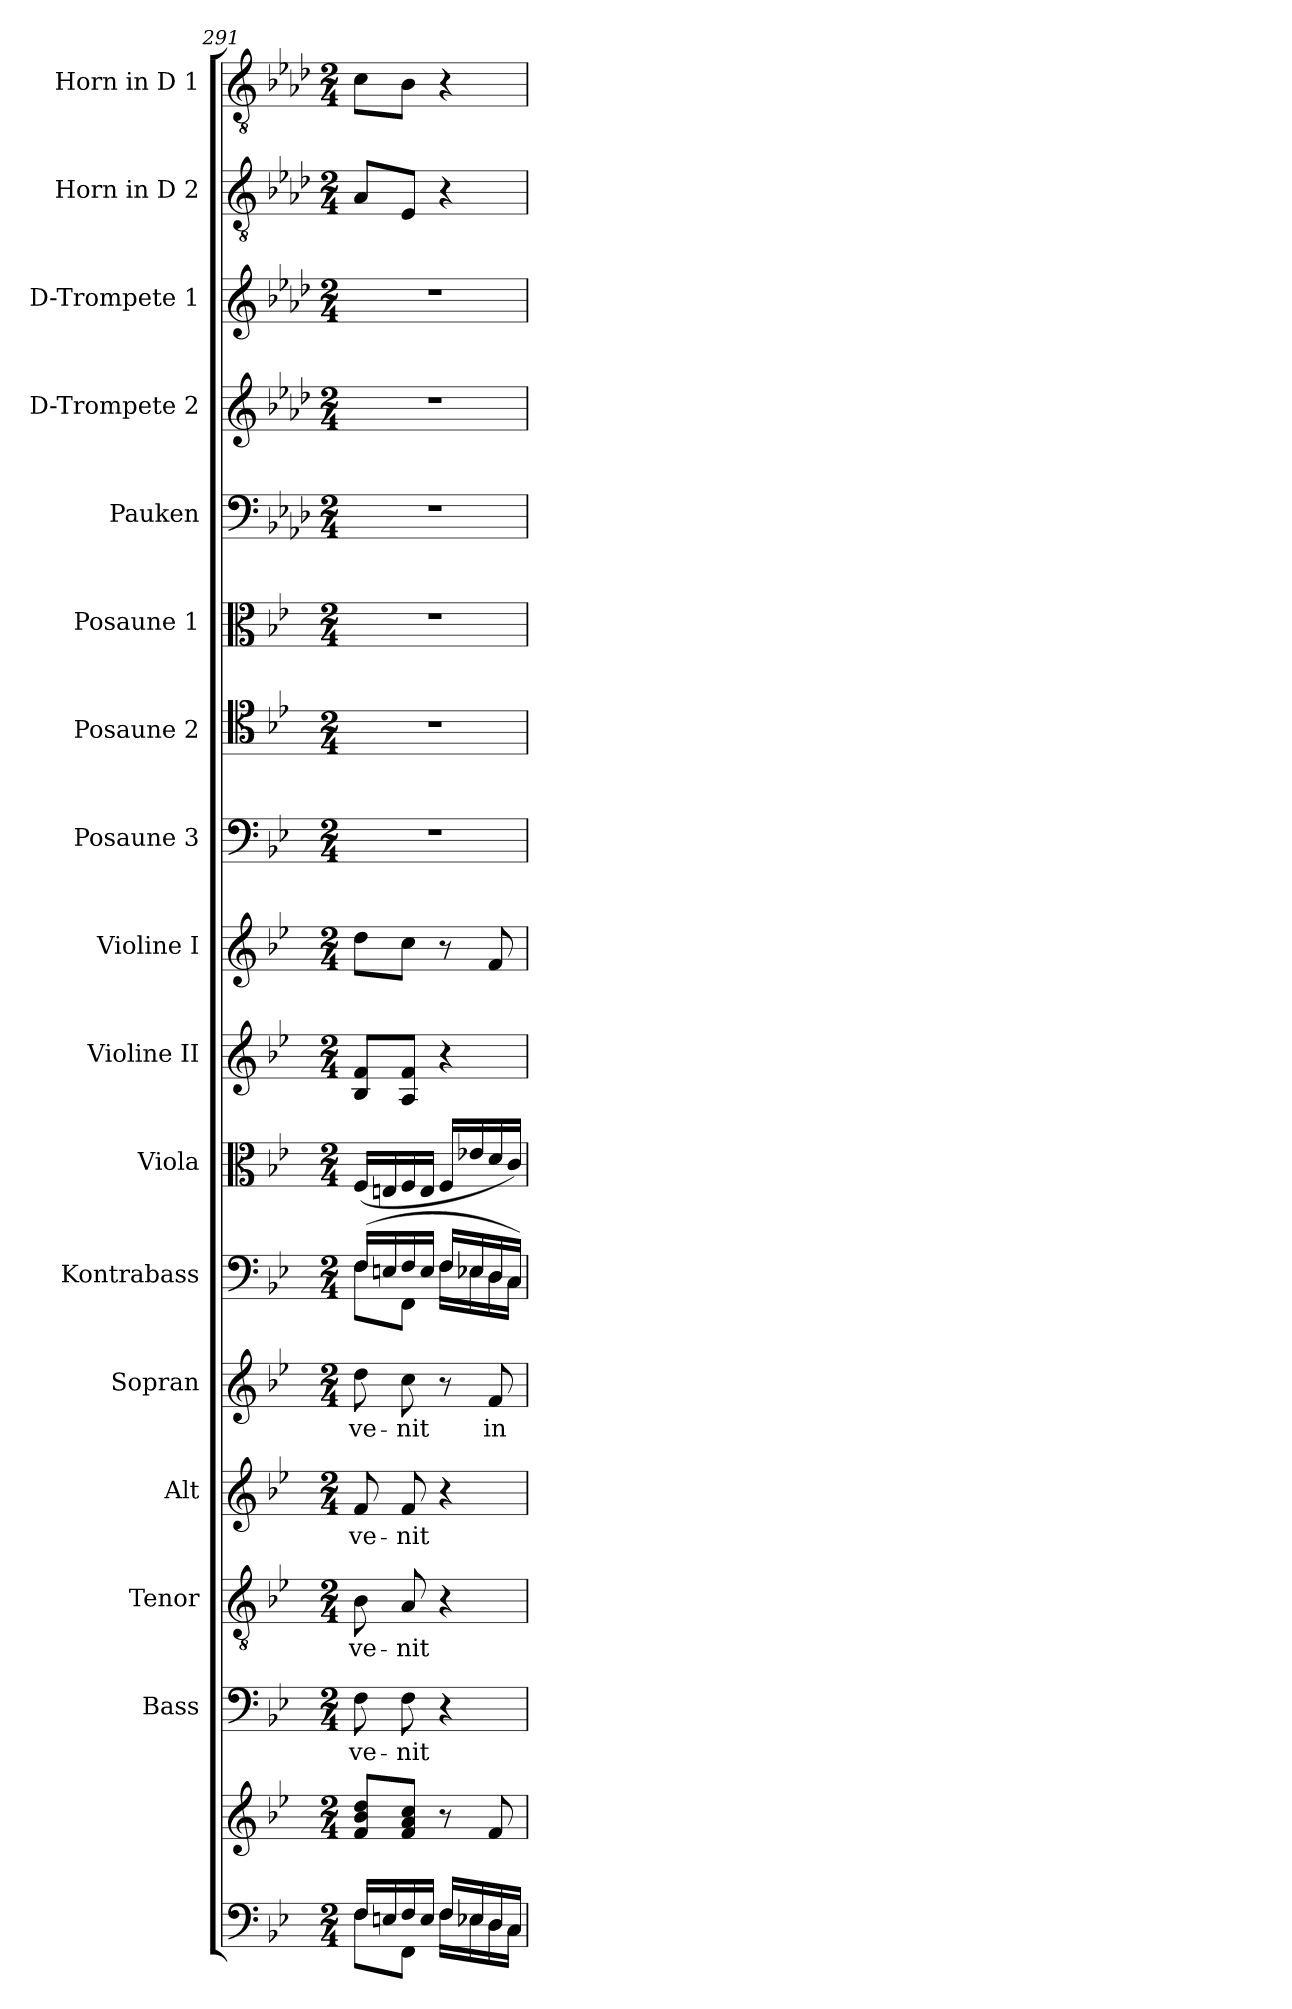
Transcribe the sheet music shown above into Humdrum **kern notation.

**kern	**kern	**kern	**text	**kern	**text	**kern	**text	**kern	**text	**kern	**kern	**kern	**kern	**kern	**kern	**kern	**kern	**kern	**kern	**kern	**kern
*part17	*part17	*part16	*part16	*part15	*part15	*part14	*part14	*part13	*part13	*part12	*part11	*part10	*part9	*part8	*part7	*part6	*part5	*part4	*part3	*part2	*part1
*staff18	*staff17	*staff16	*staff16	*staff15	*staff15	*staff14	*staff14	*staff13	*staff13	*staff12	*staff11	*staff10	*staff9	*staff8	*staff7	*staff6	*staff5	*staff4	*staff3	*staff2	*staff1
*	*	*I"Bass	*	*I"Tenor	*	*I"Alt	*	*I"Sopran	*	*I"Kontrabass	*I"Viola	*I"Violine II	*I"Violine I	*I"Posaune 3	*I"Posaune 2	*I"Posaune 1	*I"Pauken	*I"D-Trompete 2	*I"D-Trompete 1	*I"Horn in D 2	*I"Horn in D 1
*	*	*I'B.	*	*I'T.	*	*I'A.	*	*I'S.	*	*I'Kb.	*I'Vla.	*I'Vl. II	*I'Vl. I	*I'Pos. 3	*I'Pos. 2	*I'Pos. 1	*I'Pk.	*I'D Trp. 2	*I'D Trp. 1	*I'Hrn. 2	*I'Hrn. 1
*clefF4	*clefG2	*clefF4	*	*clefGv2	*	*clefG2	*	*clefG2	*	*clefF4	*clefC3	*clefG2	*clefG2	*clefF4	*clefC4	*clefC3	*clefF4	*clefG2	*clefG2	*clefGv2	*clefGv2
*	*	*	*	*	*	*	*	*	*	*ITrd7c12	*	*	*	*	*	*	*ITrd-1c-2	*ITrd-1c-2	*ITrd-1c-2	*ITrd-1c-2	*ITrd-1c-2
*k[b-e-]	*k[b-e-]	*k[b-e-]	*	*k[b-e-]	*	*k[b-e-]	*	*k[b-e-]	*	*k[b-e-]	*k[b-e-]	*k[b-e-]	*k[b-e-]	*k[b-e-]	*k[b-e-]	*k[b-e-]	*k[b-e-]	*k[b-e-]	*k[b-e-]	*k[b-e-]	*k[b-e-]
*B-:	*B-:	*B-:	*	*B-:	*	*B-:	*	*B-:	*	*B-:	*B-:	*B-:	*B-:	*B-:	*B-:	*B-:	*B-:	*B-:	*B-:	*B-:	*B-:
*M2/4	*M2/4	*M2/4	*	*M2/4	*	*M2/4	*	*M2/4	*	*M2/4	*M2/4	*M2/4	*M2/4	*M2/4	*M2/4	*M2/4	*M2/4	*M2/4	*M2/4	*M2/4	*M2/4
=291	=291	=291	=291	=291	=291	=291	=291	=291	=291	=291	=291	=291	=291	=291	=291	=291	=291	=291	=291	=291	=291
*^	*	*	*	*	*	*	*	*	*	*	*	*	*	*	*	*	*	*	*	*	*
!	!	!	!	!LO:LY:b	!	!LO:LY:b	!	!LO:LY:b	!	!LO:LY:b	!	!	!	!	!	!	!	!	!	!	!	!
*	*	*	*	*	*	*	*	*	*	*	*^	*	*	*	*	*	*	*	*	*	*	*
16F/LL	8F\L	8f/ 8b-/ 8dd/L	8F\	ve-	8B-\	ve-	8f/	ve-	8dd\	ve-	(>16FF/LL	8FF\L	(<16F/LL	8B-/ 8f/L	8dd\L	2r	2r	2r	2r	2r	2r	8B-/L	8d\L
16En/	.	.	.	.	.	.	.	.	.	.	16EEn/	.	16En/	.	.	.	.	.	.	.	.	.	.
!	!	!	!	!LO:LY:b	!	!LO:LY:b	!	!LO:LY:b	!	!LO:LY:b	!	!	!	!	!	!	!	!	!	!	!	!	!
16F/	8FF\J	8f/ 8a/ 8cc/J	8F\	-nit	8A/	-nit	8f/	-nit	8cc\	-nit	16FF/	8FFF\J	16F/	8A/ 8f/J	8cc\J	.	.	.	.	.	.	8F/J	8c\J
16E/JJ	.	.	.	.	.	.	.	.	.	.	16EE/JJ	.	16E/JJ	.	.	.	.	.	.	.	.	.	.
16F/LL	16F\LL	8r	4r	.	4r	.	4r	.	8r	.	16FF/LL	16FF\LL	16F/LL	4r	8r	.	.	.	.	.	.	4r	4r
16E-X/	16E-\	.	.	.	.	.	.	.	.	.	16EE-X/	16EE-\	16e-X/	.	.	.	.	.	.	.	.	.	.
!	!	!	!	!	!	!	!	!	!	!LO:LY:b	!	!	!	!	!	!	!	!	!	!	!	!	!
16D/	16D\	8f/	.	.	.	.	.	.	8f/	in	16DD/	16DD\	16d/	.	8f/	.	.	.	.	.	.	.	.
16C/JJ	16C\JJ	.	.	.	.	.	.	.	.	.	16CC/JJ)	16CC\JJ	16c/JJ)	.	.	.	.	.	.	.	.	.	.
*v	*v	*	*	*	*	*	*	*	*	*	*v	*v	*	*	*	*	*	*	*	*	*	*	*
=	=	=	=	=	=	=	=	=	=	=	=	=	=	=	=	=	=	=	=	=	=
*-	*-	*-	*-	*-	*-	*-	*-	*-	*-	*-	*-	*-	*-	*-	*-	*-	*-	*-	*-	*-	*-
